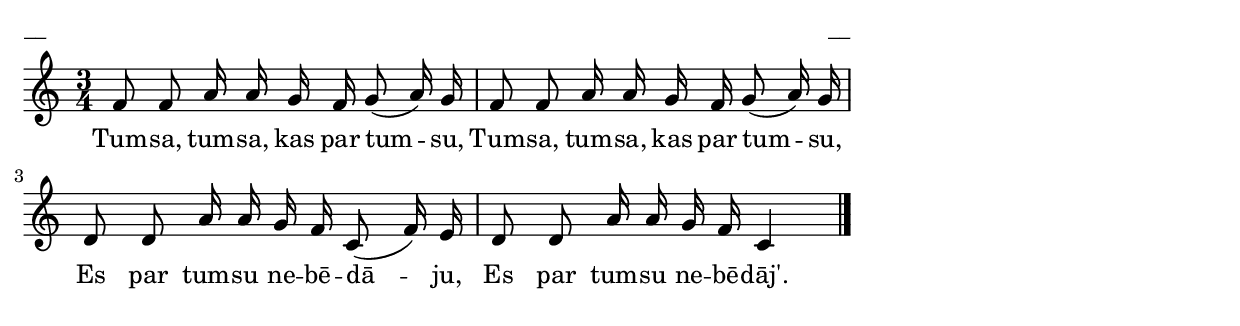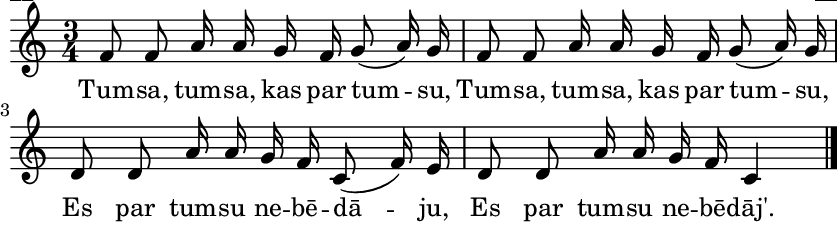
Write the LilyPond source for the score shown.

\version "2.13.18"
#(ly:set-option 'crop #t)

%\header {
%    title = "Tumsa, tumsa, kas par tumsu"
%}
% Spēka dziesmas; p.18
\paper {
line-width = 14\cm
left-margin = 0.4\cm
between-system-padding = 0.1\cm
between-system-space = 0.1\cm
}
\layout {
indent = #0
ragged-last = ##f
}


voiceA = \relative c' {
\clef "treble"
\key c \major
\time 3/4
f8 f a16 a g f g8( a16) g | f8 f a16 a g f g8( a16) g |
d8 d a'16 a g f c8( f16) e | d8 d a'16 a g f c4 
\bar "|."
} 

lyricA = \lyricmode {
Tum -- sa, tum -- sa, kas par tum -- su,
Tum -- sa, tum -- sa, kas par tum -- su, 
Es par tum -- su ne -- bē -- dā -- ju, 
Es par tum -- su ne -- bē -- dāj'. 
}




fullScore = <<
\new Staff {
<<
\new Voice = "voiceA" { \oneVoice \autoBeamOff \voiceA }
\new Lyrics \lyricsto "voiceA" \lyricA
>>
}
>>

\score {
\fullScore
\header { piece = "__" opus = "__" }
}
\markup { \with-color #(x11-color 'white) \sans \smaller "__" }
\score {
\unfoldRepeats
\fullScore
\midi {
\context { \Staff \remove "Staff_performer" }
\context { \Voice \consists "Staff_performer" }
}
}


